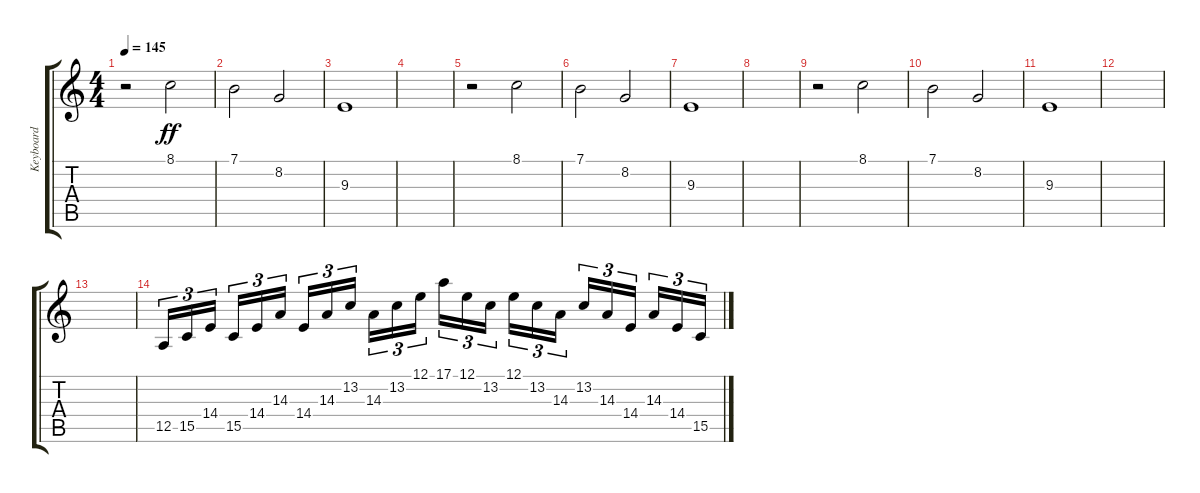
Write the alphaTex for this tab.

\track ("Keyboard" "Keyboard") {instrument stringensemble2}
\staff {score tabs}
\tuning (E4 B3 G3 D3 A2 E2) {hide}
\ts (4 4)
\tempo 145
\clef g2
\ks c
r.2{dy f instrument fx7echoes} 8.1.2{dy ff} |
7.1.2 8.2.2 |
9.3.1 |
|
r.2 8.1.2 |
7.1.2 8.2.2 |
9.3.1 |
|
r.2 8.1.2 |
7.1.2 8.2.2 |
9.3.1 |
|
|
12.5.16{tu (3 2) instrument lead8bassandlead} 15.5.16{tu (3 2)} 14.4.16{tu (3 2)} 15.5.16{tu (3 2)} 14.4.16{tu (3 2)} 14.3.16{tu (3 2)} 14.4.16{tu (3 2)} 14.3.16{tu (3 2)} 13.2.16{tu (3 2)} 14.3.16{tu (3 2)} 13.2.16{tu (3 2)} 12.1.16{tu (3 2)} 17.1.16{tu (3 2)} 12.1.16{tu (3 2)} 13.2.16{tu (3 2)} 12.1.16{tu (3 2)} 13.2.16{tu (3 2)} 14.3.16{tu (3 2)} 13.2.16{tu (3 2)} 14.3.16{tu (3 2)} 14.4.16{tu (3 2)} 14.3.16{tu (3 2)} 14.4.16{tu (3 2)} 15.5.16{tu (3 2)}
